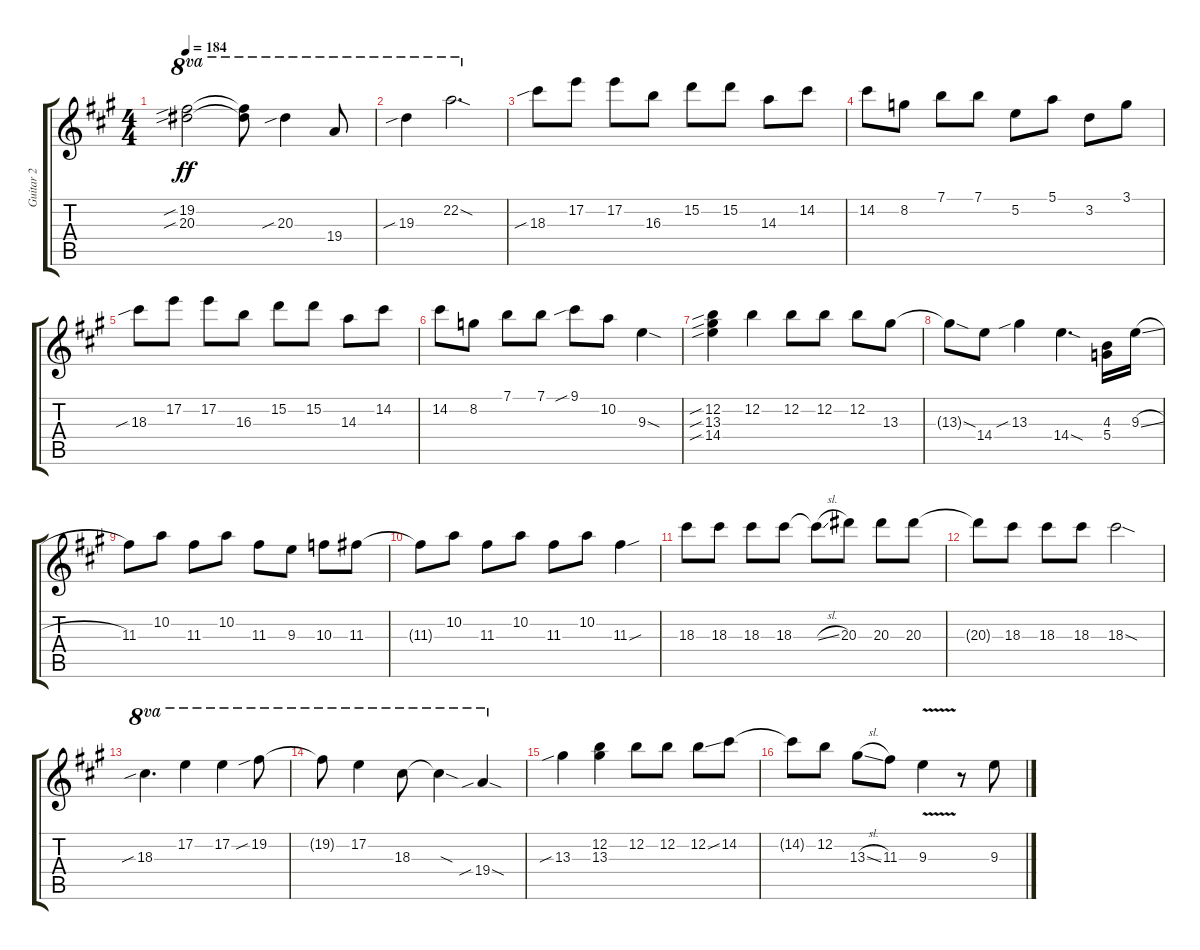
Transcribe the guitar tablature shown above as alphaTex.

\track ("Guitar 2" "Guitar 2") {instrument overdrivenguitar}
\staff {score tabs}
\tuning (E4 B3 G3 D3 A2 E2) {hide}
\ts (4 4)
\tempo 184
\clef g2
\ks a
(19.2{sib} 20.3{sib}).2{ot 8va dy ff} (19.2{t} 20.3{t}).8{ot 8va} 20.3{sib}.4{ot 8va} 19.4.8{ot 8va} |
19.3{sib}.4{ot 8va} 22.2{sod}.2{d ot 8va} |
18.3{sib}.8 17.2.8 17.2.8 16.3.8 15.2.8 15.2.8 14.3.8 14.2.8 |
14.2.8 8.2.8 7.1.8 7.1.8 5.2.8 5.1.8 3.2.8 3.1.8 |
18.3{sib}.8 17.2.8 17.2.8 16.3.8 15.2.8 15.2.8 14.3.8 14.2.8 |
14.2.8 8.2.8 7.1.8 7.1.8 9.1{sib}.8 10.2.8 9.3{sod}.4 |
(12.2{sib} 13.3{sib} 14.4{sib}).4 12.2.4 12.2.8 12.2.8 12.2.8 13.3.8 |
13.3{sod t}.8 14.4.8 13.3{sib}.4 14.4{sod}.4{d} (4.3 5.4).16 9.3{sl}.16 |
11.3.8 10.2.8 11.3.8 10.2.8 11.3.8 9.3.8 10.3.8 11.3.8 |
11.3{t}.8 10.2.8 11.3.8 10.2.8 11.3.8 10.2.8 11.3{sou}.4 |
18.3.8 18.3.8 18.3.8 18.3.8 18.3{sl t}.8 20.3.8 20.3.8 20.3.8 |
20.3{t}.8 18.3.8 18.3.8 18.3.8 18.3{sod}.2 |
18.3{sib}.4{d ot 8va} 17.2.4{ot 8va} 17.2.4{ot 8va} 19.2{sib}.8{ot 8va} |
19.2{t}.8{ot 8va} 17.2.4{ot 8va} 18.3.8{ot 8va} 18.3{sod t}.4{ot 8va} 19.4{sib sod}.4{ot 8va} |
13.3{sib}.4 (12.2 13.3).4 12.2.8 12.2.8 12.2{ss}.8 14.2.8 |
14.2{t}.8 12.2.8 13.3{sl}.8 11.3.8 9.3{v}.4 r.8 9.3{sl}.8
